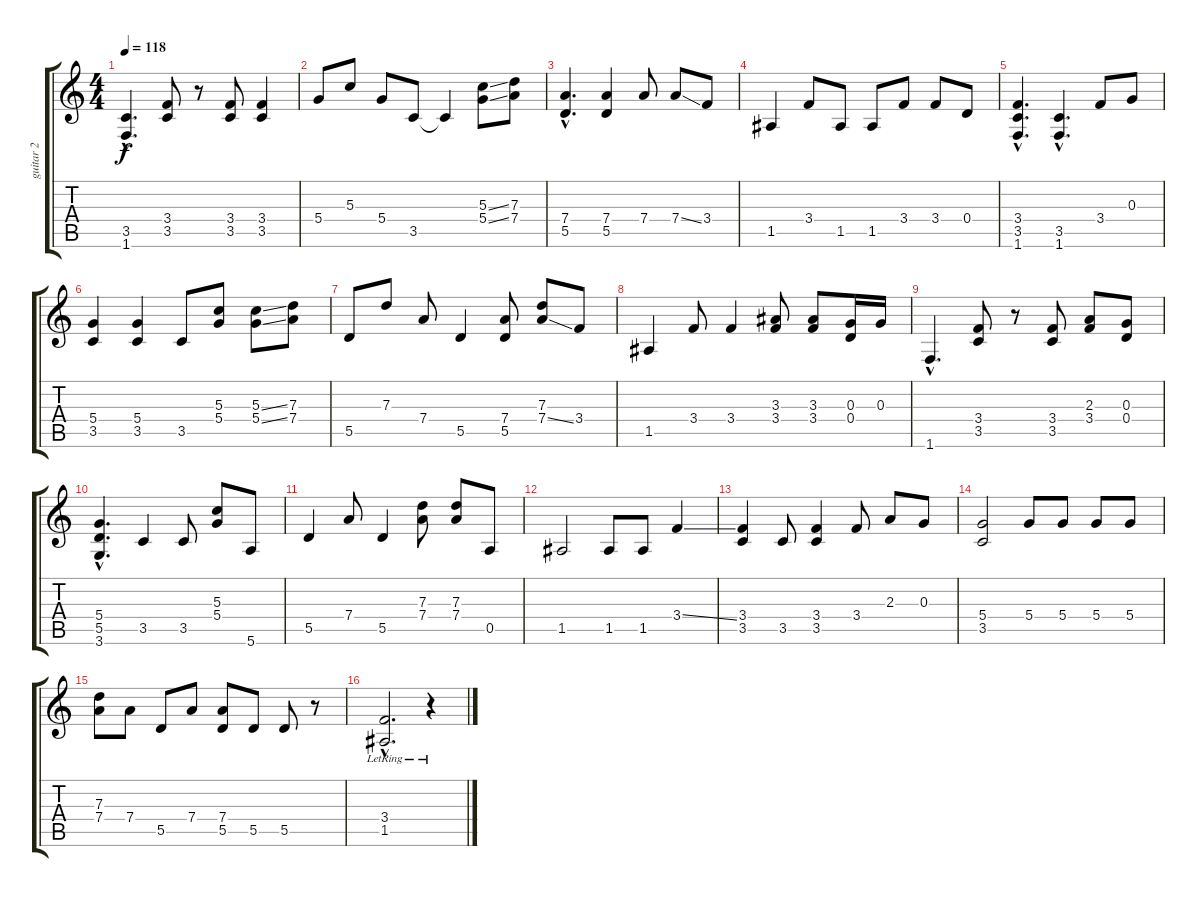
\track ("guitar 2" "guitar 2") {instrument distortionguitar}
\staff {score tabs}
\tuning (E4 B3 G3 D3 A2 E2) {hide}
\ts (4 4)
\tempo 118
\clef g2
\ks c
(3.5{hac} 1.6{hac}).4{d dy f} (3.4 3.5).8 r.8 (3.4 3.5).8 (3.4 3.5).4 |
5.4.8 5.3.8 5.4.8 3.5.8 3.5{t}.4 (5.3{ss} 5.4{ss}).8 (7.3 7.4).8 |
(7.4{hac} 5.5{hac}).4{d} (7.4 5.5).4 7.4.8 7.4{ss}.8 3.4.8 |
1.5.4 3.4.8 1.5.8 1.5.8 3.4.8 3.4.8 0.4.8 |
(3.4{hac} 3.5{hac} 1.6{hac}).4{d} (3.5{hac} 1.6{hac}).4{d} 3.4.8 0.3.8 |
(5.4 3.5).4 (5.4 3.5).4 3.5.8 (5.3 5.4).8 (5.3{ss} 5.4{ss}).8 (7.3 7.4).8 |
5.5.8 7.3.8 7.4.8 5.5.4 (7.4 5.5).8 (7.3 7.4{ss}).8 3.4.8 |
1.5.4 3.4.8 3.4.4 (3.3 3.4).8 (3.3 3.4).8 (0.3 0.4).16 0.3.16 |
1.6{hac}.4{d} (3.4 3.5).8 r.8 (3.4 3.5).8 (2.3 3.4).8 (0.3 0.4).8 |
(5.4{hac} 5.5{hac} 3.6{hac}).4{d} 3.5.4 3.5.8 (5.3 5.4).8 5.6.8 |
5.5.4 7.4.8 5.5.4 (7.3 7.4).8 (7.3 7.4).8 0.5.8 |
1.5.2 1.5.8 1.5.8 3.4{ss}.4 |
(3.4 3.5).4 3.5.8 (3.4 3.5).4 3.4.8 2.3.8 0.3.8 |
(5.4 3.5).2 5.4.8 5.4.8 5.4.8 5.4.8 |
(7.3 7.4).8 7.4.8 5.5.8 7.4.8 (7.4 5.5).8 5.5.8 5.5.8 r.8 |
(3.4{hac lr} 1.5{hac lr}).2{d} r.4
